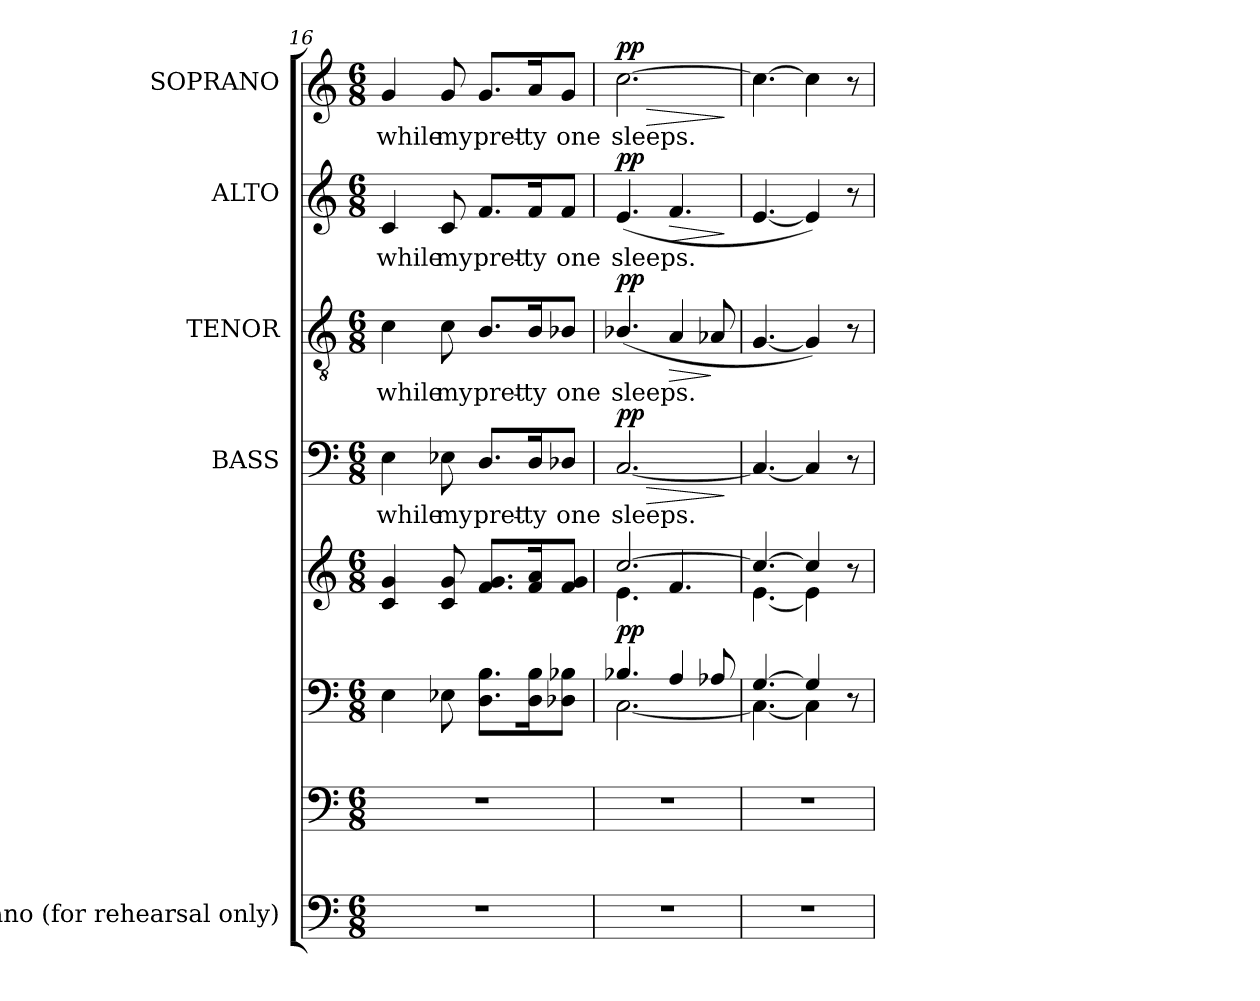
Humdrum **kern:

**kern	**kern	**kern	**kern	**dynam	**kern	**text	**dynam	**kern	**text	**dynam	**kern	**text	**dynam	**kern	**text	**dynam
*part5	*part5	*part5	*part5	*part5	*part4	*part4	*part4	*part3	*part3	*part3	*part2	*part2	*part2	*part1	*part1	*part1
*staff8	*staff7	*staff6	*staff5	*staff5/6/7/8	*staff4	*staff4	*staff4	*staff3	*staff3	*staff3	*staff2	*staff2	*staff2	*staff1	*staff1	*staff1
*I"Piano (for rehearsal only)	*	*	*	*	*I"BASS	*	*	*I"TENOR	*	*	*I"ALTO	*	*	*I"SOPRANO	*	*
*clefF4	*clefF4	*clefF4	*clefG2	*	*clefF4	*	*	*clefGv2	*	*	*clefG2	*	*	*clefG2	*	*
*	*	*	*	*	*	*	*	*ITrd7c12	*	*	*	*	*	*	*	*
*k[]	*k[]	*k[]	*k[]	*	*k[]	*	*	*k[]	*	*	*k[]	*	*	*k[]	*	*
*C:	*C:	*C:	*C:	*	*C:	*	*	*C:	*	*	*C:	*	*	*C:	*	*
*M6/8	*M6/8	*M6/8	*M6/8	*	*M6/8	*	*	*M6/8	*	*	*M6/8	*	*	*M6/8	*	*
=16	=16	=16	=16	=16	=16	=16	=16	=16	=16	=16	=16	=16	=16	=16	=16	=16
!LO:N:vis=1	!LO:N:vis=1	!	!	!	!	!	!	!	!	!	!	!	!	!	!	!
!	!	!	!	!	!	!LO:LY:b:color=#000000	!	!	!	!	!	!	!	!	!	!
!	!	!	!	!	!	!	!	!	!LO:LY:b:color=#000000	!	!	!	!	!	!	!
!	!	!	!	!	!	!	!	!	!	!	!	!LO:LY:b:color=#000000	!	!	!	!
!	!	!	!	!	!	!	!	!	!	!	!	!	!	!	!LO:LY:b:color=#000000	!
2.r	2.r	4Ei\	4ci/ 4gi	.	4Ei\	while	.	4Ci\	while	.	4ci/	while	.	4gi/	while	.
!	!	!	!	!	!	!LO:LY:b:color=#000000	!	!	!	!	!	!	!	!	!	!
!	!	!	!	!	!	!	!	!	!LO:LY:b:color=#000000	!	!	!	!	!	!	!
!	!	!	!	!	!	!	!	!	!	!	!	!LO:LY:b:color=#000000	!	!	!	!
!	!	!	!	!	!	!	!	!	!	!	!	!	!	!	!LO:LY:b:color=#000000	!
.	.	8E-Xi\	8ci/ 8gi	.	8E-Xi\	my	.	8Ci\	my	.	8ci/	my	.	8gi/	my	.
!	!	!	!	!	!	!LO:LY:b:color=#000000	!	!	!	!	!	!	!	!	!	!
!	!	!	!	!	!	!	!	!	!LO:LY:b:color=#000000	!	!	!	!	!	!	!
!	!	!	!	!	!	!	!	!	!	!	!	!LO:LY:b:color=#000000	!	!	!	!
!	!	!	!	!	!	!	!	!	!	!	!	!	!	!	!LO:LY:b:color=#000000	!
.	.	8.Di\ 8.BiL	8.fi/ 8.giL	.	8.Di/L	pret-	.	8.BBi/L	pret-	.	8.fi/L	pret-	.	8.gi/L	pret-	.
!	!	!	!	!	!	!LO:LY:b:color=#000000	!	!	!	!	!	!	!	!	!	!
!	!	!	!	!	!	!	!	!	!LO:LY:b:color=#000000	!	!	!	!	!	!	!
!	!	!	!	!	!	!	!	!	!	!	!	!LO:LY:b:color=#000000	!	!	!	!
!	!	!	!	!	!	!	!	!	!	!	!	!	!	!	!LO:LY:b:color=#000000	!
.	.	16Di\ 16Bik	16fi/ 16aik	.	16Di/K	-ty	.	16BBi/K	-ty	.	16fi/K	-ty	.	16ai/K	-ty	.
!	!	!	!	!	!	!LO:LY:b:color=#000000	!	!	!	!	!	!	!	!	!	!
!	!	!	!	!	!	!	!	!	!LO:LY:b:color=#000000	!	!	!	!	!	!	!
!	!	!	!	!	!	!	!	!	!	!	!	!LO:LY:b:color=#000000	!	!	!	!
!	!	!	!	!	!	!	!	!	!	!	!	!	!	!	!LO:LY:b:color=#000000	!
.	.	8D-Xi\ 8B-XiJ	8fi/ 8giJ	.	8D-Xi/J	one	.	8BB-Xi/J	one	.	8fi/J	one	.	8gi/J	one	.
=17	=17	=17	=17	=17	=17	=17	=17	=17	=17	=17	=17	=17	=17	=17	=17	=17
!LO:N:vis=1	!LO:N:vis=1	!	!	!	!	!	!	!	!	!	!	!	!	!	!	!
*	*	*^	*^	*	*	*	*	*	*	*	*	*	*	*	*	*
!	!	!	!	!	!	!	!	!LO:LY:b:color=#000000	!LO:HP:b	!	!	!	!	!	!	!	!	!
!	!	!	!	!	!	!	!	!	!	!	!LO:LY:b:color=#000000	!	!	!	!	!	!	!
!	!	!	!	!	!	!	!	!	!	!	!	!	!	!LO:LY:b:color=#000000	!	!	!	!
!	!	!	!	!	!	!	!	!	!	!	!	!	!	!	!	!	!LO:LY:b:color=#000000	!LO:HP:b
2.r	2.r	4.B-Xi/	[2.Ci\	[2.cci/	4.ei\	pp	[2.Ci/	sleeps.	> pp	(4.BB-Xi/	sleeps.	pp	(4.ei/	sleeps.	pp	[2.cci\	sleeps.	> pp
!	!	!	!	!	!	!	!	!	!	!	!	!LO:HP:b	!	!	!LO:HP:b	!	!	!
.	.	4Ai/	.	.	4.fi/	.	.	.	.	4AAi/	.	>	4.fi/	.	>	.	.	.
.	.	8A-Xi/	.	.	.	.	.	.	.	8AA-Xi/	.	]	.	.	.	.	.	.
*	*	*v	*v	*	*	*	*	*	*	*	*	*	*	*	*	*	*	*
*	*	*	*v	*v	*	*	*	*	*	*	*	*	*	*	*	*	*
.	.	.	.	.	.	.	]	.	.	.	.	.	]	.	.	]
=18	=18	=18	=18	=18	=18	=18	=18	=18	=18	=18	=18	=18	=18	=18	=18	=18
!LO:N:vis=1	!LO:N:vis=1	!	!	!	!	!	!	!	!	!	!	!	!	!	!	!
*	*	*^	*^	*	*	*	*	*	*	*	*	*	*	*	*	*
2.r	2.r	[4.Gi/	4.Ci\_	4.cci/_	[4.ei\	.	4.Ci/_	.	.	[4.GGi/	.	.	[4.ei/	.	.	4.cci\_	.	.
.	.	4Gi/]	4Ci\]	4cci/]	4ei\]	.	4Ci/]	.	.	4GGi/])	.	.	4ei/])	.	.	4cci\]	.	.
.	.	8r	8ryy	8r	8ryy	.	8r	.	.	8r	.	.	8r	.	.	8r	.	.
*	*	*v	*v	*	*	*	*	*	*	*	*	*	*	*	*	*	*	*
*	*	*	*v	*v	*	*	*	*	*	*	*	*	*	*	*	*	*
=	=	=	=	=	=	=	=	=	=	=	=	=	=	=	=	=
*-	*-	*-	*-	*-	*-	*-	*-	*-	*-	*-	*-	*-	*-	*-	*-	*-
